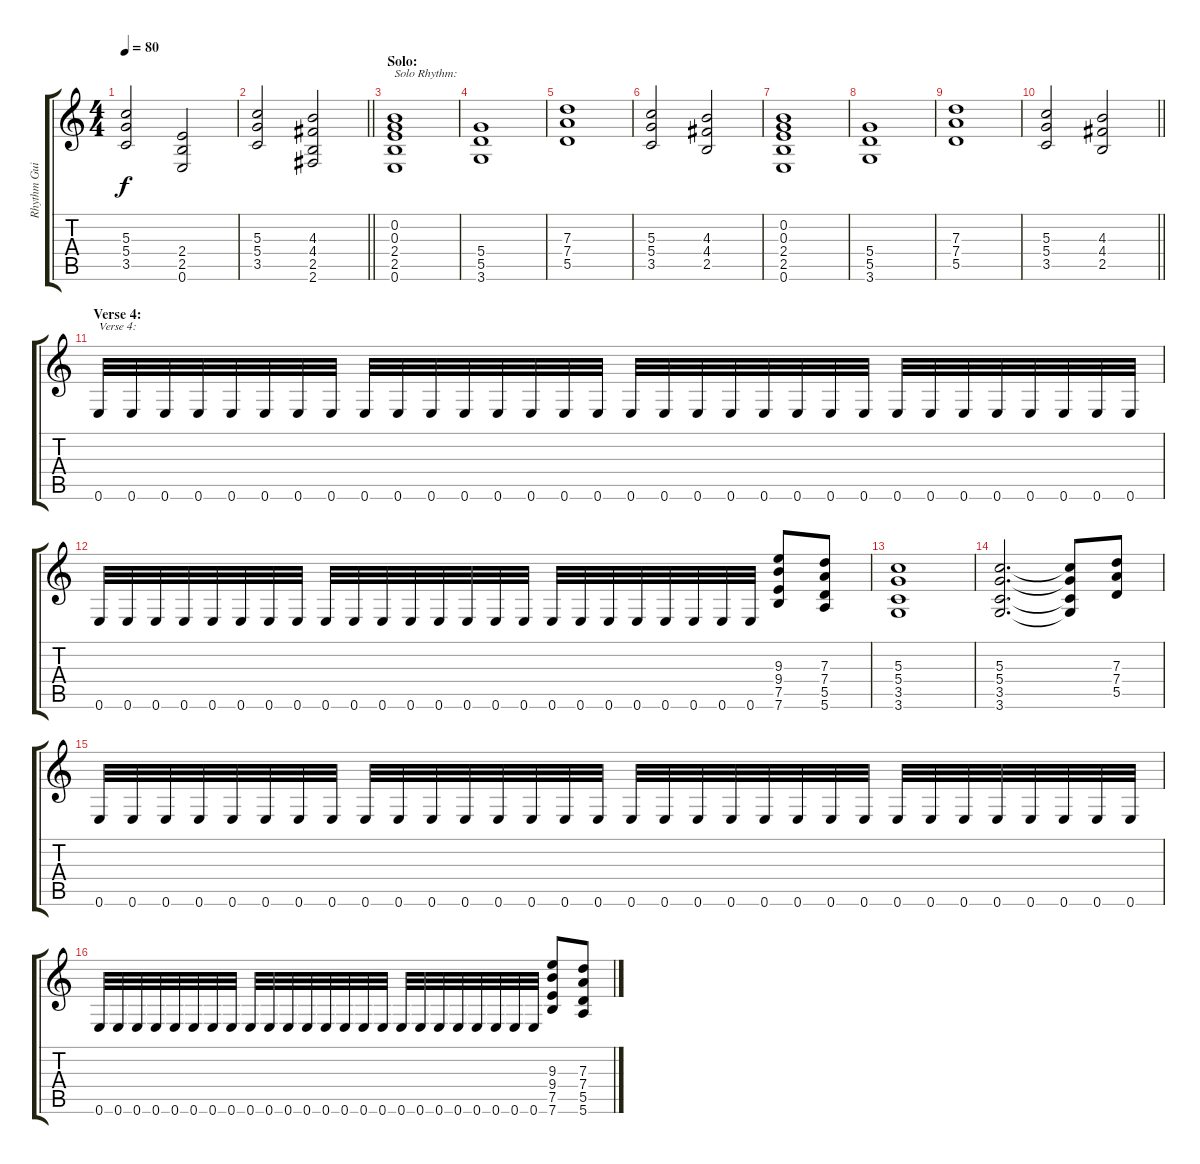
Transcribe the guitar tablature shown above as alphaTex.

\track ("Rhythm Guitar 1" "Rhythm Gui") {instrument overdrivenguitar}
\staff {score tabs}
\tuning (E4 B3 G3 D3 A2 E2) {hide}
\ts (4 4)
\tempo 80
\clef g2
\ks c
(5.3 5.4 3.5).2{dy f} (2.4 2.5 0.6).2 |
\barLineRight lightlight
(5.3 5.4 3.5).2 (4.3 4.4 2.5 2.6).2 |
\section ("" "Solo:")
(0.2 0.3 2.4 2.5 0.6).1{txt "Solo Rhythm:"} |
(5.4 5.5 3.6).1 |
(7.3 7.4 5.5).1 |
(5.3 5.4 3.5).2 (4.3 4.4 2.5).2 |
(0.2 0.3 2.4 2.5 0.6).1 |
(5.4 5.5 3.6).1 |
(7.3 7.4 5.5).1 |
\barLineRight lightlight
(5.3 5.4 3.5).2 (4.3 4.4 2.5).2 |
\section ("" "Verse 4:")
0.6.32{txt "Verse 4:"} 0.6.32 0.6.32 0.6.32 0.6.32 0.6.32 0.6.32 0.6.32 0.6.32 0.6.32 0.6.32 0.6.32 0.6.32 0.6.32 0.6.32 0.6.32 0.6.32 0.6.32 0.6.32 0.6.32 0.6.32 0.6.32 0.6.32 0.6.32 0.6.32 0.6.32 0.6.32 0.6.32 0.6.32 0.6.32 0.6.32 0.6.32 |
0.6.32 0.6.32 0.6.32 0.6.32 0.6.32 0.6.32 0.6.32 0.6.32 0.6.32 0.6.32 0.6.32 0.6.32 0.6.32 0.6.32 0.6.32 0.6.32 0.6.32 0.6.32 0.6.32 0.6.32 0.6.32 0.6.32 0.6.32 0.6.32 (9.3 9.4 7.5 7.6).8 (7.3 7.4 5.5 5.6).8 |
(5.3 5.4 3.5 3.6).1 |
(5.3 5.4 3.5 3.6).2{d} (5.3{t} 5.4{t} 3.5{t} 3.6{t}).8 (7.3 7.4 5.5).8 |
0.6.32 0.6.32 0.6.32 0.6.32 0.6.32 0.6.32 0.6.32 0.6.32 0.6.32 0.6.32 0.6.32 0.6.32 0.6.32 0.6.32 0.6.32 0.6.32 0.6.32 0.6.32 0.6.32 0.6.32 0.6.32 0.6.32 0.6.32 0.6.32 0.6.32 0.6.32 0.6.32 0.6.32 0.6.32 0.6.32 0.6.32 0.6.32 |
0.6.32 0.6.32 0.6.32 0.6.32 0.6.32 0.6.32 0.6.32 0.6.32 0.6.32 0.6.32 0.6.32 0.6.32 0.6.32 0.6.32 0.6.32 0.6.32 0.6.32 0.6.32 0.6.32 0.6.32 0.6.32 0.6.32 0.6.32 0.6.32 (9.3 9.4 7.5 7.6).8 (7.3 7.4 5.5 5.6).8
